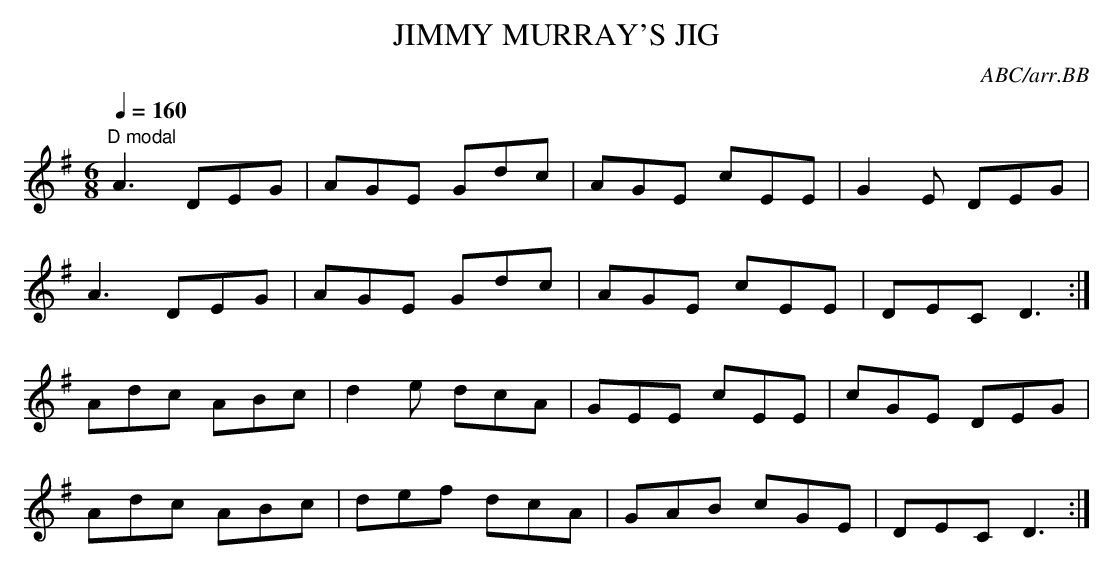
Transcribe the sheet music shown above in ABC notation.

X:1
T:JIMMY MURRAY'S JIG
C:ABC/arr.BB
Q:1/4=160
M:6/8
K:G
"D modal"
A3 DEG|AGE Gdc|AGE cEE|G2E DEG|
A3 DEG|AGE Gdc|AGE cEE|DEC D3 :|
Adc ABc|d2e dcA|GEE cEE|cGE DEG|
Adc ABc|def dcA|GAB cGE|DEC D3:|
